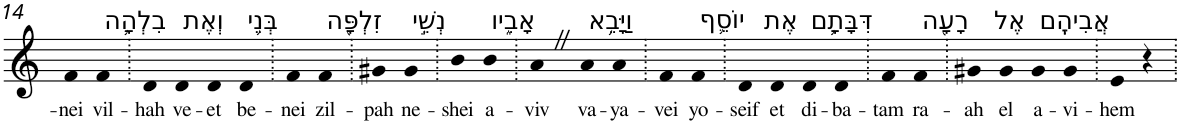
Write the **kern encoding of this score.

**kern	**text
*part1	*part1
*staff1	*staff1
*I"Piano	*
*I'Pno	*
!!LO:PB:g=z
*clefG2	*
*k[]	*
=14	=14
!	!LO:LY:b
4f	-nei
!LO:TX:a:t=בִלְהָ֛ה	!
!	!LO:LY:b
4f	vil-
=15.	=15.
!	!LO:LY:b
4d	-hah
!LO:TX:a:t=וְאֶת	!
!	!LO:LY:b
4d	ve-
!	!LO:LY:b
4d	-et
!LO:TX:a:t=בְּנֵ֥י	!
!	!LO:LY:b
4d	be-
=16.	=16.
!	!LO:LY:b
4f	-nei
!LO:TX:a:t=זִלְפָּ֖ה	!
!	!LO:LY:b
4f	zil-
=17.	=17.
!	!LO:LY:b
4g#X	-pah
!LO:TX:a:t=נְשֵׁ֣י	!
!	!LO:LY:b
4g#	ne-
=18.	=18.
!	!LO:LY:b
4b	-shei
!LO:TX:a:t=אָבִ֑יו	!
!	!LO:LY:b
4b	a-
=19.	=19.
!	!LO:LY:b
4aZ	-viv
!LO:TX:a:t=וַיָּבֵ֥א	!
!	!LO:LY:b
4a	va-
!	!LO:LY:b
4a	-ya-
=20.	=20.
!	!LO:LY:b
4f	-vei
!LO:TX:a:t=יוֹסֵ֛ף	!
!	!LO:LY:b
4f	yo-
=21.	=21.
!	!LO:LY:b
4d	-seif
!LO:TX:a:t=אֶת	!
!	!LO:LY:b
4d	et
!LO:TX:a:t=דִּבָּתָ֥ם	!
!	!LO:LY:b
4d	di-
!	!LO:LY:b
4d	-ba-
=22.	=22.
!	!LO:LY:b
4f	-tam
!LO:TX:a:t=רָעָ֖ה	!
!	!LO:LY:b
4f	ra-
=23.	=23.
!	!LO:LY:b
4g#X	-ah
!LO:TX:a:t=אֶל	!
!	!LO:LY:b
4g#	el
!LO:TX:a:t=אֲבִיהֶֽם	!
!	!LO:LY:b
4g#	a-
!	!LO:LY:b
4g#	-vi-
=24.	=24.
!	!LO:LY:b
4e	-hem
4r	.
=.	=.
*-	*-
